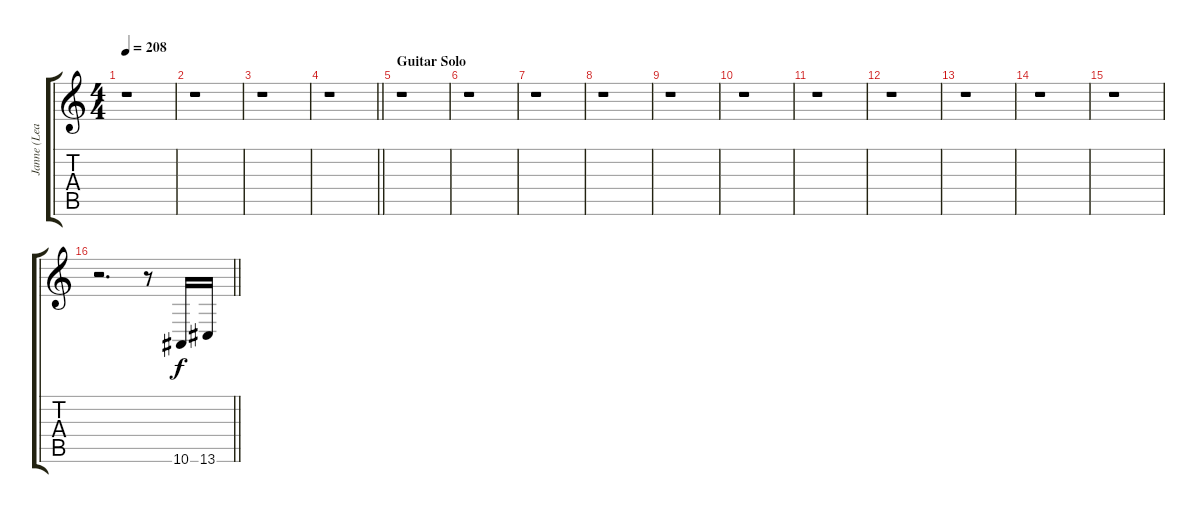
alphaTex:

\track ("Janne (Lead)" "Janne (Lea") {instrument lead2sawtooth}
\staff {score tabs}
\tuning (D4 A3 F3 C3 G2 C2) {hide}
\ts (4 4)
\tempo 208
\clef g2
\ks c
r.1{dy mp} |
r.1 |
r.1 |
\barLineRight lightlight
r.1 |
\section ("" "Guitar Solo")
r.1 |
r.1 |
r.1 |
r.1 |
r.1 |
r.1 |
r.1 |
r.1 |
r.1 |
r.1 |
r.1 |
\barLineRight lightlight
r.2{d} r.8 10.6.16{dy f volume 16 balance 8 instrument lead2sawtooth} 13.6.16
